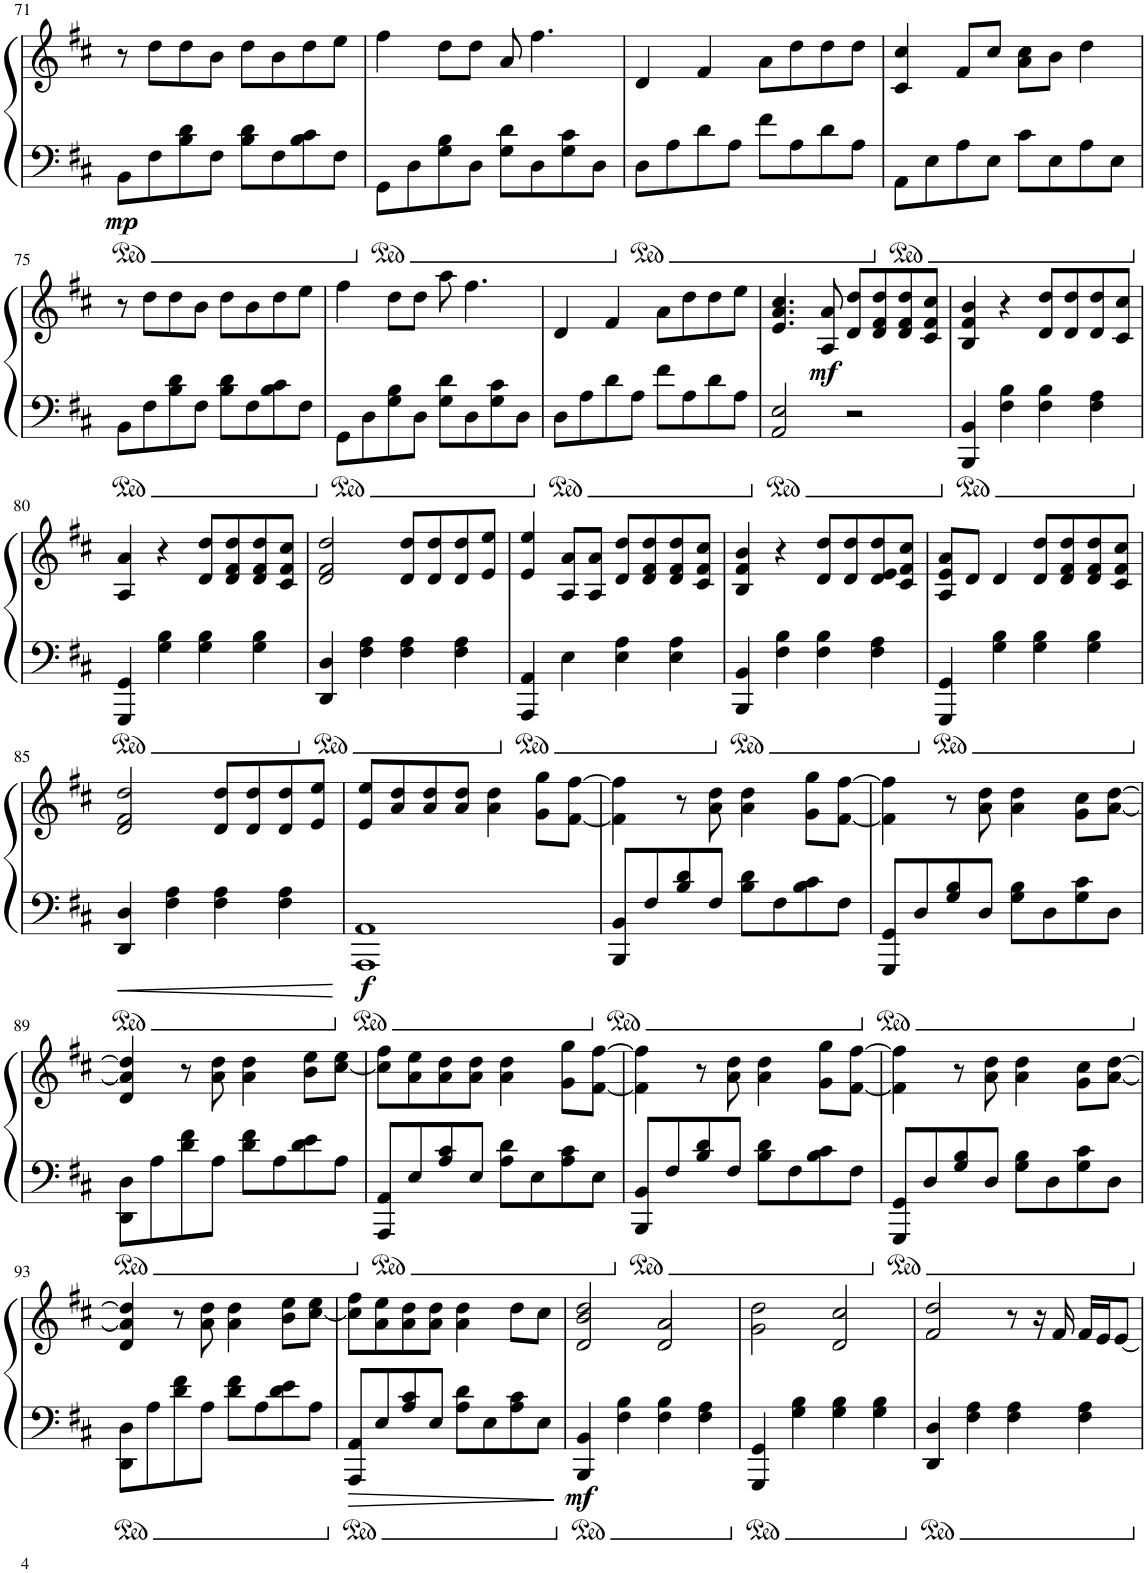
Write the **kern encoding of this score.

**kern	**kern	**dynam
*part1	*part1	*part1
*staff2	*staff1	*staff1/2
*I"Piano	*	*
*I'Pno.	*	*
!!LO:PB:g=z
*clefF4	*clefG2	*
*k[f#c#]	*k[f#c#]	*
*M4/4	*M4/4	*
=71	=71	=71
!	!	!LO:DY:b=2
8BB\L	8r	mp
8F#\	8dd\L	.
8B\ 8d\	8dd\	.
8F#\J	8b\J	.
8B\ 8d\L	8dd\L	.
8F#\	8b\	.
8B\ 8c#\	8dd\	.
8F#\J	8ee\J	.
=72	=72	=72
8GG\L	4ff#\	.
8D\	.	.
8G\ 8B\	8dd\L	.
8D\J	8dd\J	.
8G\ 8d\L	8a/	.
8D\	4.ff#\	.
8G\ 8c#\	.	.
8D\J	.	.
=73	=73	=73
8D\L	4d/	.
8A\	.	.
8d\	4f#/	.
8A\J	.	.
8f#\L	8a\L	.
8A\	8dd\	.
8d\	8dd\	.
8A\J	8dd\J	.
=74	=74	=74
8AA\L	4c#/ 4cc#/	.
8E\	.	.
8A\	8f#/L	.
8E\J	8cc#/J	.
8c#\L	8a\ 8cc#\L	.
8E\	8b\J	.
8A\	4dd\	.
8E\J	.	.
!!LO:LB:g=z
=75	=75	=75
8BB\L	8r	.
8F#\	8dd\L	.
8B\ 8d\	8dd\	.
8F#\J	8b\J	.
8B\ 8d\L	8dd\L	.
8F#\	8b\	.
8B\ 8c#\	8dd\	.
8F#\J	8ee\J	.
=76	=76	=76
8GG\L	4ff#\	.
8D\	.	.
8G\ 8B\	8dd\L	.
8D\J	8dd\J	.
8G\ 8d\L	8aa\	.
8D\	4.ff#\	.
8G\ 8c#\	.	.
8D\J	.	.
=77	=77	=77
8D\L	4d/	.
8A\	.	.
8d\	4f#/	.
8A\J	.	.
8f#\L	8a\L	.
8A\	8dd\	.
8d\	8dd\	.
8A\J	8ee\J	.
=78	=78	=78
2AA/ 2E/	4.e/ 4.a/ 4.cc#/	.
!	!	!LO:DY:b
.	8A/ 8a/	mf
2r	8d/ 8dd/L	.
.	8d/ 8f#/ 8dd/	.
.	8d/ 8f#/ 8dd/	.
.	8c#/ 8f#/ 8cc#/J	.
=79	=79	=79
4BBB/ 4BB/	4B/ 4f#/ 4b/	.
4F#\ 4B\	4r	.
4F#\ 4B\	8d/ 8dd/L	.
.	8d/ 8dd/	.
4F#\ 4A\	8d/ 8dd/	.
.	8c#/ 8cc#/J	.
!!LO:LB:g=z
=80	=80	=80
4GGG/ 4GG/	4A/ 4a/	.
4G\ 4B\	4r	.
4G\ 4B\	8d/ 8dd/L	.
.	8d/ 8f#/ 8dd/	.
4G\ 4B\	8d/ 8f#/ 8dd/	.
.	8c#/ 8f#/ 8cc#/J	.
=81	=81	=81
4DD/ 4D/	2d/ 2f#/ 2dd/	.
4F#\ 4A\	.	.
4F#\ 4A\	8d/ 8dd/L	.
.	8d/ 8dd/	.
4F#\ 4A\	8d/ 8dd/	.
.	8e/ 8ee/J	.
=82	=82	=82
4AAA/ 4AA/	4e/ 4ee/	.
4E\	8A/ 8a/L	.
.	8A/ 8a/J	.
4E\ 4A\	8d/ 8dd/L	.
.	8d/ 8f#/ 8dd/	.
4E\ 4A\	8d/ 8f#/ 8dd/	.
.	8c#/ 8f#/ 8cc#/J	.
=83	=83	=83
4BBB/ 4BB/	4B/ 4f#/ 4b/	.
4F#\ 4B\	4r	.
4F#\ 4B\	8d/ 8dd/L	.
.	8d/ 8dd/	.
4F#\ 4A\	8d/ 8e/ 8dd/	.
.	8c#/ 8f#/ 8cc#/J	.
=84	=84	=84
4GGG/ 4GG/	8A/ 8e/ 8a/L	.
.	8d/J	.
4G\ 4B\	4d/	.
4G\ 4B\	8d/ 8dd/L	.
.	8d/ 8f#/ 8dd/	.
4G\ 4B\	8d/ 8f#/ 8dd/	.
.	8c#/ 8f#/ 8cc#/J	.
!!LO:LB:g=z
=85	=85	=85
4DD/ 4D/	2d/ 2f#/ 2dd/	.
4F#\ 4A\	.	.
4F#\ 4A\	8d/ 8dd/L	.
.	8d/ 8dd/	.
4F#\ 4A\	8d/ 8dd/	.
.	8e/ 8ee/J	.
=86	=86	=86
!	!	!LO:DY:b=2
1AAA 1AA	8e/ 8ee/L	f
.	8a/ 8dd/	.
.	8a/ 8dd/	.
.	8a/ 8dd/J	.
.	4a\ 4dd\	.
.	8g\ 8gg\L	.
.	[8f#\ [8ff#\J	.
=87	=87	=87
8BBB/ 8BB/L	4f#\] 4ff#\]	.
8F#/	.	.
8B/ 8d/	8r	.
8F#/J	8a\ 8dd\	.
8B\ 8d\L	4a\ 4dd\	.
8F#\	.	.
8B\ 8c#\	8g\ 8gg\L	.
8F#\J	[8f#\ [8ff#\J	.
=88	=88	=88
8GGG/ 8GG/L	4f#\] 4ff#\]	.
8D/	.	.
8G/ 8B/	8r	.
8D/J	8a\ 8dd\	.
8G\ 8B\L	4a\ 4dd\	.
8D\	.	.
8G\ 8c#\	8g\ 8cc#\L	.
8D\J	[8a\ [8dd\J	.
!!LO:LB:g=z
=89	=89	=89
8DD\ 8D\L	4d/ 4a/] 4dd/]	.
8A\	.	.
8d\ 8f#\	8r	.
8A\J	8a\ 8dd\	.
8d\ 8f#\L	4a\ 4dd\	.
8A\	.	.
8d\ 8e\	8b\ 8ee\L	.
8A\J	[8cc#\ 8ee\J	.
=90	=90	=90
8AAA/ 8AA/L	8cc#\] 8ff#\L	.
8E/	8a\ 8ee\	.
8A/ 8c#/	8a\ 8dd\	.
8E/J	8a\ 8dd\J	.
8A\ 8d\L	4a\ 4dd\	.
8E\	.	.
8A\ 8c#\	8g\ 8gg\L	.
8E\J	[8f#\ [8ff#\J	.
=91	=91	=91
8BBB/ 8BB/L	4f#\] 4ff#\]	.
8F#/	.	.
8B/ 8d/	8r	.
8F#/J	8a\ 8dd\	.
8B\ 8d\L	4a\ 4dd\	.
8F#\	.	.
8B\ 8c#\	8g\ 8gg\L	.
8F#\J	[8f#\ [8ff#\J	.
=92	=92	=92
8GGG/ 8GG/L	4f#\] 4ff#\]	.
8D/	.	.
8G/ 8B/	8r	.
8D/J	8a\ 8dd\	.
8G\ 8B\L	4a\ 4dd\	.
8D\	.	.
8G\ 8c#\	8g\ 8cc#\L	.
8D\J	[8a\ [8dd\J	.
!!LO:LB:g=z
=93	=93	=93
8DD\ 8D\L	4d/ 4a/] 4dd/]	.
8A\	.	.
8d\ 8f#\	8r	.
8A\J	8a\ 8dd\	.
8d\ 8f#\L	4a\ 4dd\	.
8A\	.	.
8d\ 8e\	8b\ 8ee\L	.
8A\J	[8cc#\ 8ee\J	.
=94	=94	=94
8AAA/ 8AA/L	8cc#\] 8ff#\L	.
8E/	8a\ 8ee\	.
8A/ 8c#/	8a\ 8dd\	.
8E/J	8a\ 8dd\J	.
8A\ 8d\L	4a\ 4dd\	.
8E\	.	.
8A\ 8c#\	8dd\L	.
8E\J	8cc#\J	.
=95	=95	=95
!	!	!LO:DY:b=2
4BBB/ 4BB/	2d/ 2b/ 2dd/	mf
4F#\ 4B\	.	.
4F#\ 4B\	2d/ 2a/	.
4F#\ 4A\	.	.
=96	=96	=96
4GGG/ 4GG/	2g\ 2dd\	.
4G\ 4B\	.	.
4G\ 4B\	2d/ 2cc#/	.
4G\ 4B\	.	.
=97	=97	=97
4DD/ 4D/	2f#/ 2dd/	.
4F#\ 4A\	.	.
4F#\ 4A\	8r	.
.	16r	.
.	16f#/	.
4F#\ 4A\	16f#/LL	.
.	16e/J	.
.	[8e/J	.
=	=	=
*-	*-	*-
